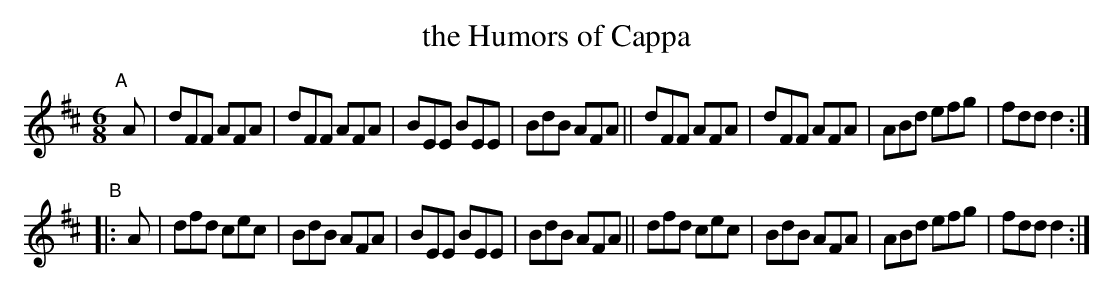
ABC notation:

X:1
T: the Humors of Cappa
M: 6/8
L: 1/8
K: D
"^A"[|]A |\
dFF AFA | dFF AFA | BEE BEE | BdB AFA ||\
dFF AFA | dFF AFA | ABd efg | fdd d2 :|
"^B"|: A |\
dfd cec | BdB AFA | BEE BEE | BdB AFA ||\
dfd cec | BdB AFA | ABd efg | fdd d2 :|
